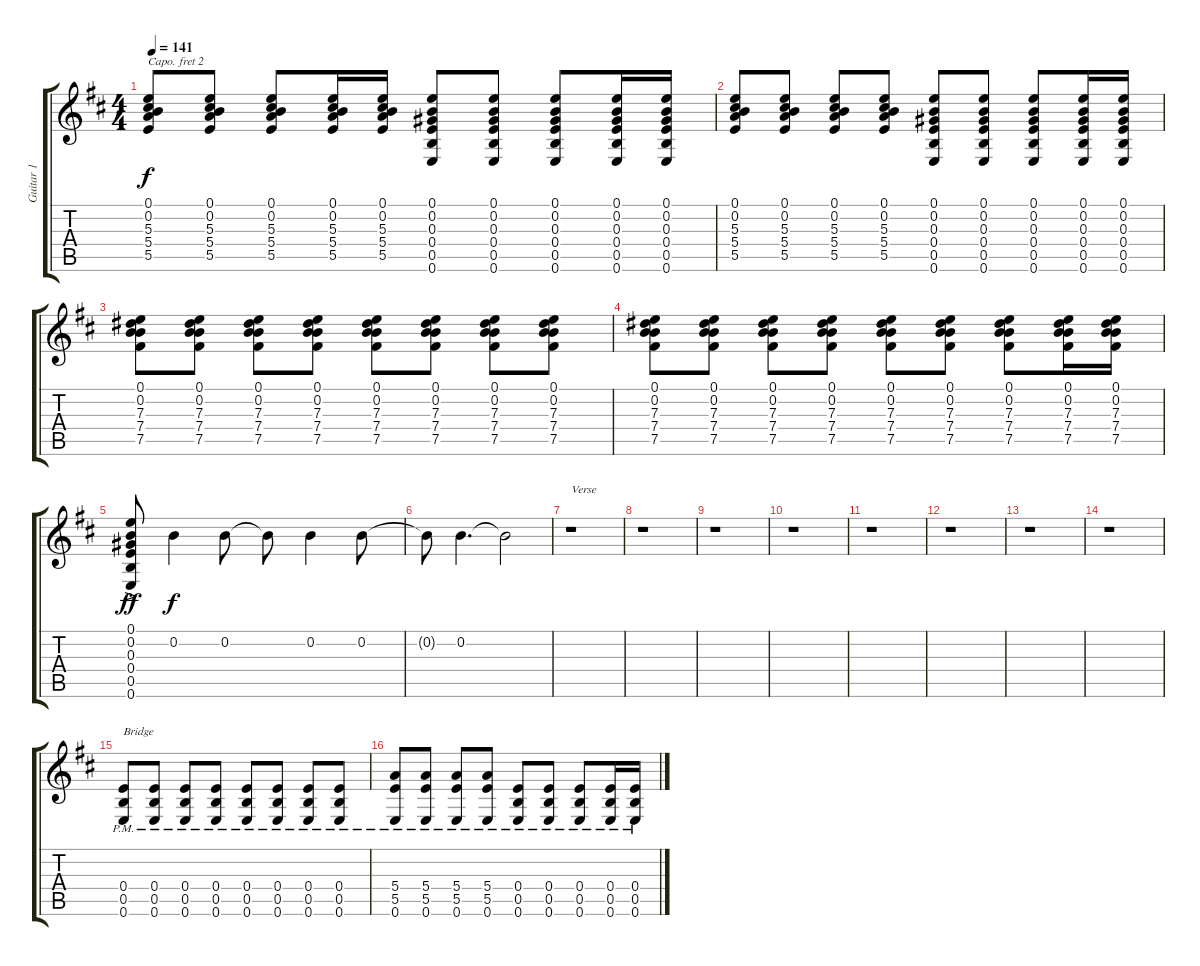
\track ("Guitar 1" "Guitar 1") {instrument acousticguitarsteel}
\staff {score tabs}
\capo 2
\tuning (D4 A3 Gb3 D3 A2 D2) {hide}
\ts (4 4)
\tempo 141
\clef g2
\ks d
(0.1 0.2 5.3 5.4 5.5).8{dy f} (0.1 0.2 5.3 5.4 5.5).8 (0.1 0.2 5.3 5.4 5.5).8 (0.1 0.2 5.3 5.4 5.5).16 (0.1 0.2 5.3 5.4 5.5).16 (0.1 0.2 0.3 0.4 0.5 0.6).8 (0.1 0.2 0.3 0.4 0.5 0.6).8 (0.1 0.2 0.3 0.4 0.5 0.6).8 (0.1 0.2 0.3 0.4 0.5 0.6).16 (0.1 0.2 0.3 0.4 0.5 0.6).16 |
(0.1 0.2 5.3 5.4 5.5).8 (0.1 0.2 5.3 5.4 5.5).8 (0.1 0.2 5.3 5.4 5.5).8 (0.1 0.2 5.3 5.4 5.5).8 (0.1 0.2 0.3 0.4 0.5 0.6).8 (0.1 0.2 0.3 0.4 0.5 0.6).8 (0.1 0.2 0.3 0.4 0.5 0.6).8 (0.1 0.2 0.3 0.4 0.5 0.6).16 (0.1 0.2 0.3 0.4 0.5 0.6).16 |
(0.1 0.2 7.3 7.4 7.5).8 (0.1 0.2 7.3 7.4 7.5).8 (0.1 0.2 7.3 7.4 7.5).8 (0.1 0.2 7.3 7.4 7.5).8 (0.1 0.2 7.3 7.4 7.5).8 (0.1 0.2 7.3 7.4 7.5).8 (0.1 0.2 7.3 7.4 7.5).8 (0.1 0.2 7.3 7.4 7.5).8 |
(0.1 0.2 7.3 7.4 7.5).8 (0.1 0.2 7.3 7.4 7.5).8 (0.1 0.2 7.3 7.4 7.5).8 (0.1 0.2 7.3 7.4 7.5).8 (0.1 0.2 7.3 7.4 7.5).8 (0.1 0.2 7.3 7.4 7.5).8 (0.1 0.2 7.3 7.4 7.5).8 (0.1 0.2 7.3 7.4 7.5).16 (0.1 0.2 7.3 7.4 7.5).16 |
(0.1 0.2 0.3 0.4 0.5 0.6{ac}).8{dy ff} 0.2.4{dy f} 0.2.8 0.2{t}.8 0.2.4 0.2.8 |
0.2{t}.8 0.2.4{d} 0.2{t}.2 |
r.1{txt "Verse"} |
r.1 |
r.1 |
r.1 |
r.1 |
r.1 |
r.1 |
r.1 |
(0.4{pm} 0.5 0.6).8{txt "Bridge"} (0.4{pm} 0.5 0.6).8 (0.4{pm} 0.5 0.6).8 (0.4{pm} 0.5 0.6).8 (0.4{pm} 0.5 0.6).8 (0.4{pm} 0.5 0.6).8 (0.4{pm} 0.5 0.6).8 (0.4{pm} 0.5 0.6).8 |
(5.4{pm} 5.5 0.6).8 (5.4{pm} 5.5 0.6).8 (5.4{pm} 5.5 0.6).8 (5.4{pm} 5.5 0.6).8 (0.4{pm} 0.5 0.6).8 (0.4{pm} 0.5 0.6).8 (0.4{pm} 0.5 0.6).8 (0.4{pm} 0.5 0.6).16 (0.4{pm} 0.5 0.6).16
